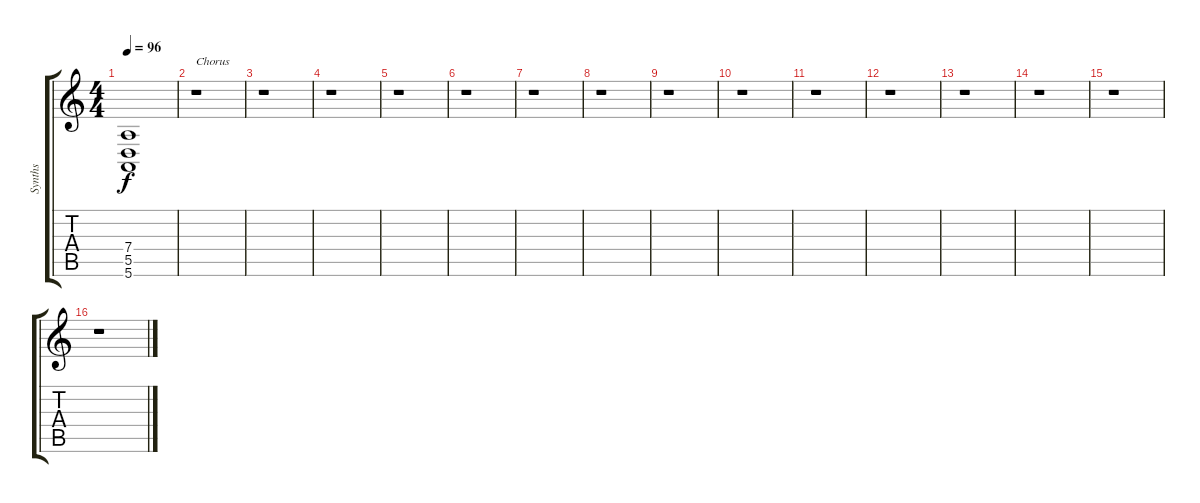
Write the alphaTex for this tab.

\track ("Synths" "Synths") {instrument stringensemble1}
\staff {score tabs}
\tuning (E4 B3 G3 D3 A2 E2) {hide}
\ts (4 4)
\tempo 96
\clef g2
\ks c
(7.4 5.5 5.6).1{dy f} |
r.1{txt "Chorus"} |
r.1 |
r.1 |
r.1 |
r.1 |
r.1 |
r.1 |
r.1 |
r.1 |
r.1 |
r.1 |
r.1 |
r.1 |
r.1 |
r.1
